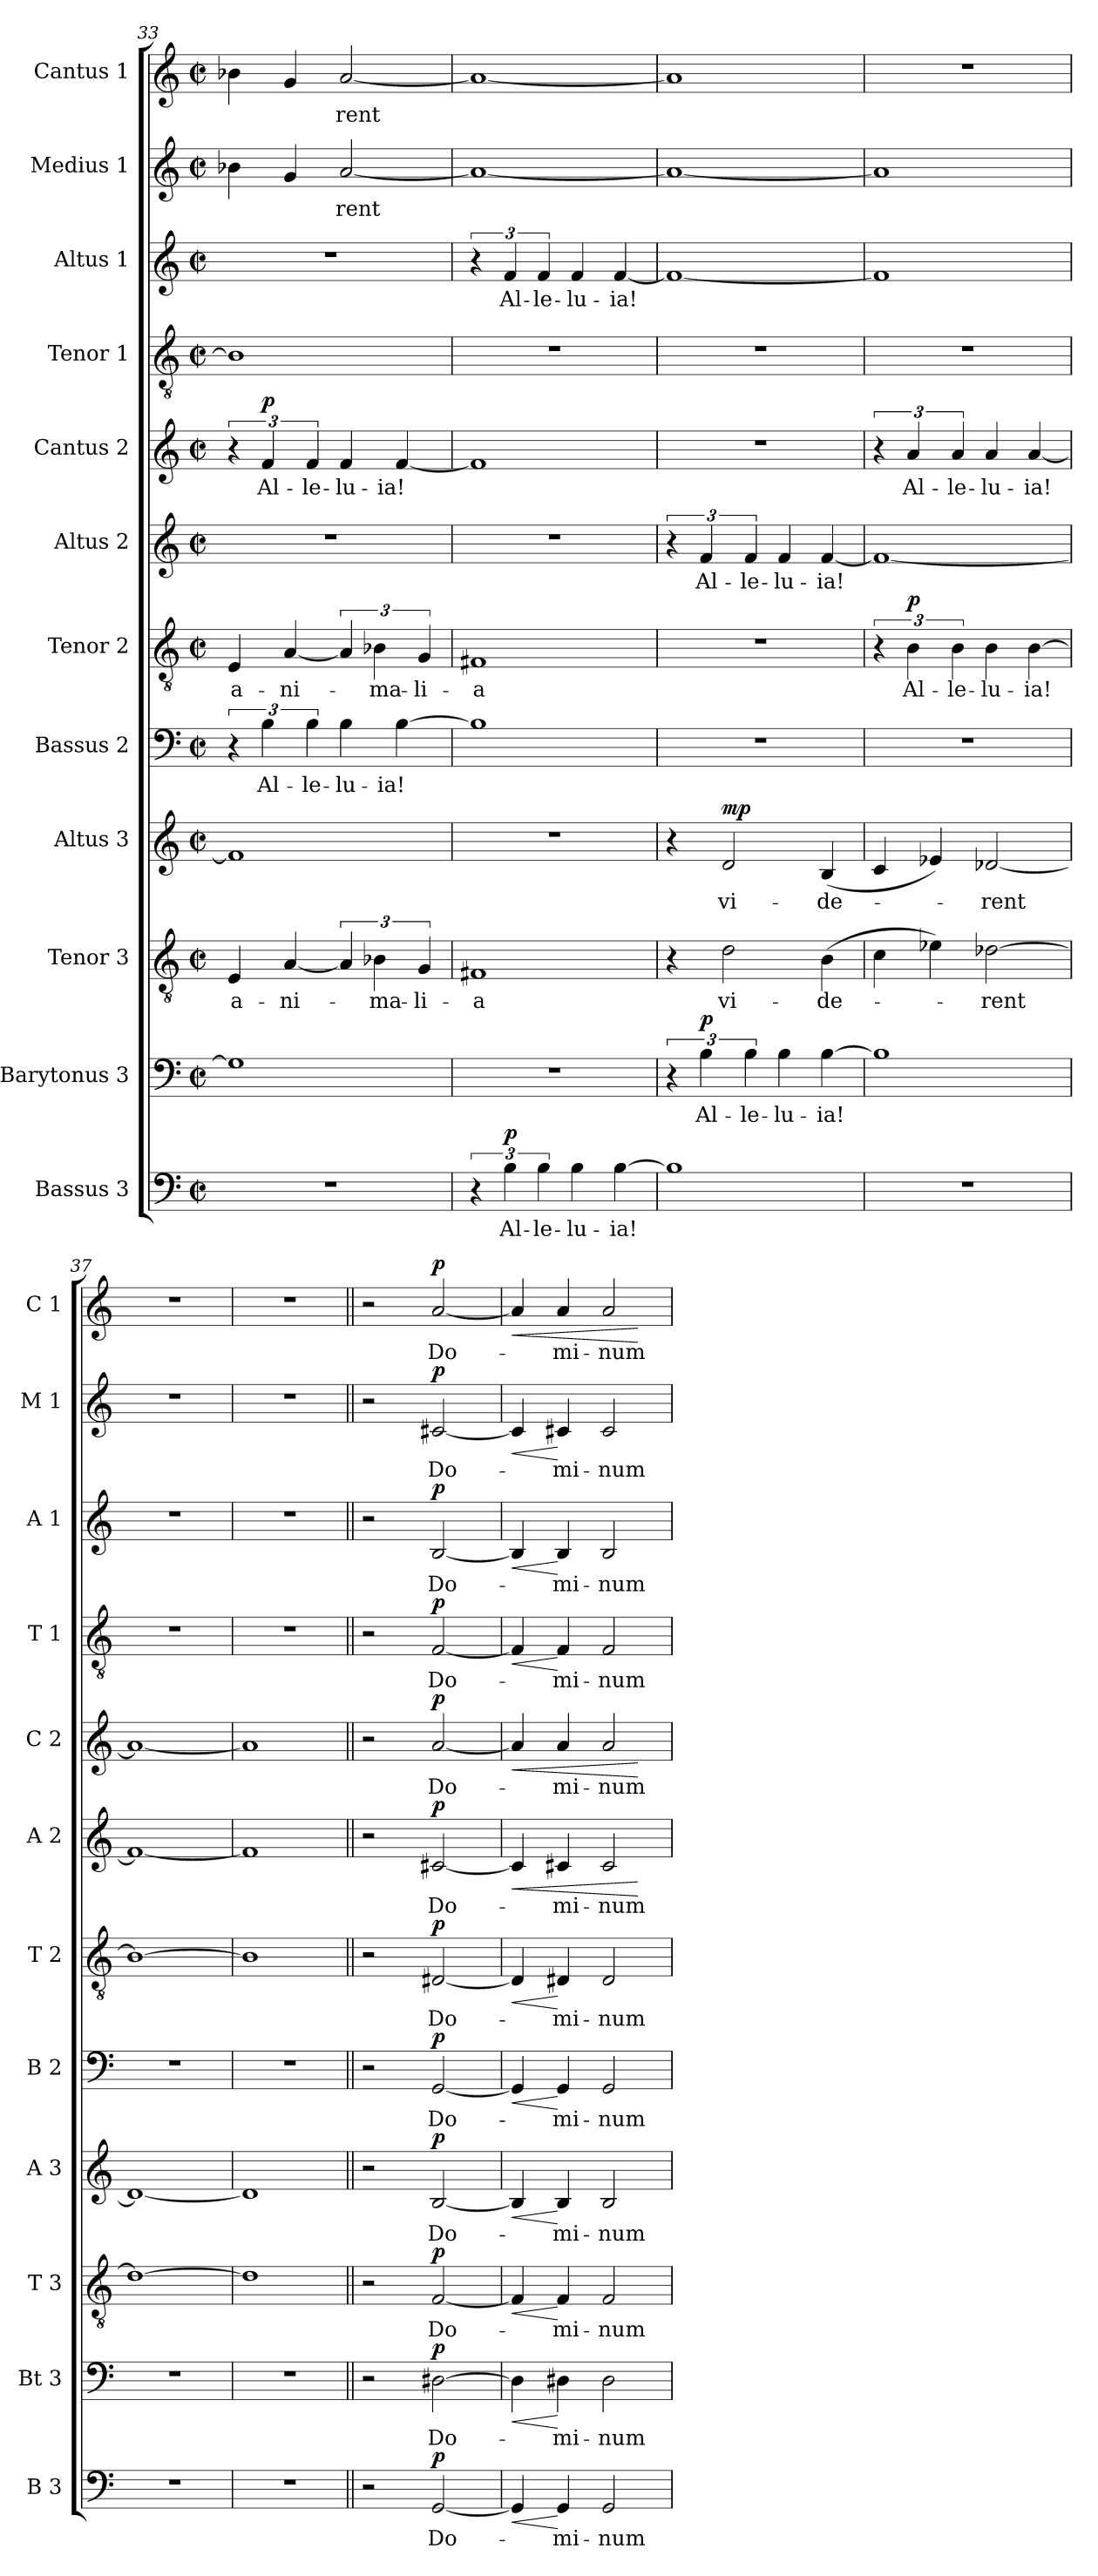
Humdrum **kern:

**kern	**text	**dynam	**kern	**text	**dynam	**kern	**text	**dynam	**kern	**text	**dynam	**kern	**text	**dynam	**kern	**text	**dynam	**kern	**text	**dynam	**kern	**text	**dynam	**kern	**text	**dynam	**kern	**text	**dynam	**kern	**text	**dynam	**kern	**text	**dynam
*part12	*part12	*part12	*part11	*part11	*part11	*part10	*part10	*part10	*part9	*part9	*part9	*part8	*part8	*part8	*part7	*part7	*part7	*part6	*part6	*part6	*part5	*part5	*part5	*part4	*part4	*part4	*part3	*part3	*part3	*part2	*part2	*part2	*part1	*part1	*part1
*staff12	*staff12	*staff12	*staff11	*staff11	*staff11	*staff10	*staff10	*staff10	*staff9	*staff9	*staff9	*staff8	*staff8	*staff8	*staff7	*staff7	*staff7	*staff6	*staff6	*staff6	*staff5	*staff5	*staff5	*staff4	*staff4	*staff4	*staff3	*staff3	*staff3	*staff2	*staff2	*staff2	*staff1	*staff1	*staff1
*I"Bassus 3	*	*	*I"Barytonus 3	*	*	*I"Tenor 3	*	*	*I"Altus 3	*	*	*I"Bassus 2	*	*	*I"Tenor 2	*	*	*I"Altus 2	*	*	*I"Cantus 2	*	*	*I"Tenor 1	*	*	*I"Altus 1	*	*	*I"Medius 1	*	*	*I"Cantus 1	*	*
*I'B 3	*	*	*I'Bt 3	*	*	*I'T 3	*	*	*I'A 3	*	*	*I'B 2	*	*	*I'T 2	*	*	*I'A 2	*	*	*I'C 2	*	*	*I'T 1	*	*	*I'A 1	*	*	*I'M 1	*	*	*I'C 1	*	*
*clefF4	*	*	*clefF4	*	*	*clefGv2	*	*	*clefG2	*	*	*clefF4	*	*	*clefGv2	*	*	*clefG2	*	*	*clefG2	*	*	*clefGv2	*	*	*clefG2	*	*	*clefG2	*	*	*clefG2	*	*
*k[]	*	*	*k[]	*	*	*k[]	*	*	*k[]	*	*	*k[]	*	*	*k[]	*	*	*k[]	*	*	*k[]	*	*	*k[]	*	*	*k[]	*	*	*k[]	*	*	*k[]	*	*
*C:	*	*	*C:	*	*	*C:	*	*	*C:	*	*	*C:	*	*	*C:	*	*	*C:	*	*	*C:	*	*	*C:	*	*	*C:	*	*	*C:	*	*	*C:	*	*
*M2/2	*	*	*M2/2	*	*	*M2/2	*	*	*M2/2	*	*	*M2/2	*	*	*M2/2	*	*	*M2/2	*	*	*M2/2	*	*	*M2/2	*	*	*M2/2	*	*	*M2/2	*	*	*M2/2	*	*
*met(c|)	*	*	*met(c|)	*	*	*met(c|)	*	*	*met(c|)	*	*	*met(c|)	*	*	*met(c|)	*	*	*met(c|)	*	*	*met(c|)	*	*	*met(c|)	*	*	*met(c|)	*	*	*met(c|)	*	*	*met(c|)	*	*
=33	=33	=33	=33	=33	=33	=33	=33	=33	=33	=33	=33	=33	=33	=33	=33	=33	=33	=33	=33	=33	=33	=33	=33	=33	=33	=33	=33	=33	=33	=33	=33	=33	=33	=33	=33
!	!	!	!	!	!	!	!LO:LY:b	!	!	!	!	!	!	!	!	!LO:LY:b	!	!	!	!	!	!	!	!	!	!	!	!	!	!	!	!	!	!	!
1r	.	.	1G]	.	.	4E/	a-	.	1f]	.	.	6r	.	.	4E/	a-	.	1r	.	.	6r	.	.	1B]	.	.	1r	.	.	4b-X\	.	.	4b-X\	.	.
!	!	!	!	!	!	!	!	!	!	!	!	!	!LO:LY:b	!	!	!	!	!	!	!	!	!LO:LY:b	!LO:DY:a	!	!	!	!	!	!	!	!	!	!	!	!
.	.	.	.	.	.	.	.	.	.	.	.	6B\	Al-	.	.	.	.	.	.	.	6f/	Al-	p	.	.	.	.	.	.	.	.	.	.	.	.
!	!	!	!	!	!	!	!LO:LY:b	!	!	!	!	!	!	!	!	!LO:LY:b	!	!	!	!	!	!	!	!	!	!	!	!	!	!	!	!	!	!	!
.	.	.	.	.	.	[4A/	-ni-	.	.	.	.	.	.	.	[4A/	-ni-	.	.	.	.	.	.	.	.	.	.	.	.	.	4g/	.	.	4g/	.	.
!	!	!	!	!	!	!	!	!	!	!	!	!	!LO:LY:b	!	!	!	!	!	!	!	!	!LO:LY:b	!	!	!	!	!	!	!	!	!	!	!	!	!
.	.	.	.	.	.	.	.	.	.	.	.	6B\	-le-	.	.	.	.	.	.	.	6f/	-le-	.	.	.	.	.	.	.	.	.	.	.	.	.
!	!	!	!	!	!	!	!	!	!	!	!	!	!LO:LY:b	!	!	!	!	!	!	!	!	!LO:LY:b	!	!	!	!	!	!	!	!	!LO:LY:b	!	!	!LO:LY:b	!
.	.	.	.	.	.	6A/]	.	.	.	.	.	4B\	-lu-	.	6A/]	.	.	.	.	.	4f/	-lu-	.	.	.	.	.	.	.	[2a/	-rent	.	[2a/	-rent	.
!	!	!	!	!	!	!	!LO:LY:b	!	!	!	!	!	!	!	!	!LO:LY:b	!	!	!	!	!	!	!	!	!	!	!	!	!	!	!	!	!	!	!
.	.	.	.	.	.	6B-X\	-ma-	.	.	.	.	.	.	.	6B-X\	-ma-	.	.	.	.	.	.	.	.	.	.	.	.	.	.	.	.	.	.	.
!	!	!	!	!	!	!	!	!	!	!	!	!	!LO:LY:b	!	!	!	!	!	!	!	!	!LO:LY:b	!	!	!	!	!	!	!	!	!	!	!	!	!
.	.	.	.	.	.	.	.	.	.	.	.	[4B\	-ia!	.	.	.	.	.	.	.	[4f/	-ia!	.	.	.	.	.	.	.	.	.	.	.	.	.
!	!	!	!	!	!	!	!LO:LY:b	!	!	!	!	!	!	!	!	!LO:LY:b	!	!	!	!	!	!	!	!	!	!	!	!	!	!	!	!	!	!	!
.	.	.	.	.	.	6G/	-li-	.	.	.	.	.	.	.	6G/	-li-	.	.	.	.	.	.	.	.	.	.	.	.	.	.	.	.	.	.	.
=34	=34	=34	=34	=34	=34	=34	=34	=34	=34	=34	=34	=34	=34	=34	=34	=34	=34	=34	=34	=34	=34	=34	=34	=34	=34	=34	=34	=34	=34	=34	=34	=34	=34	=34	=34
!	!	!	!	!	!	!	!LO:LY:b	!	!	!	!	!	!	!	!	!LO:LY:b	!	!	!	!	!	!	!	!	!	!	!	!	!	!	!	!	!	!	!
6r	.	.	1r	.	.	1F#X	-a	.	1r	.	.	1B]	.	.	1F#X	-a	.	1r	.	.	1f]	.	.	1r	.	.	6r	.	.	1a_	.	.	1a_	.	.
!	!LO:LY:b	!LO:DY:a	!	!	!	!	!	!	!	!	!	!	!	!	!	!	!	!	!	!	!	!	!	!	!	!	!	!LO:LY:b	!	!	!	!	!	!	!
6B\	Al-	p	.	.	.	.	.	.	.	.	.	.	.	.	.	.	.	.	.	.	.	.	.	.	.	.	6f/	Al-	.	.	.	.	.	.	.
!	!LO:LY:b	!	!	!	!	!	!	!	!	!	!	!	!	!	!	!	!	!	!	!	!	!	!	!	!	!	!	!LO:LY:b	!	!	!	!	!	!	!
6B\	-le-	.	.	.	.	.	.	.	.	.	.	.	.	.	.	.	.	.	.	.	.	.	.	.	.	.	6f/	-le-	.	.	.	.	.	.	.
!	!LO:LY:b	!	!	!	!	!	!	!	!	!	!	!	!	!	!	!	!	!	!	!	!	!	!	!	!	!	!	!LO:LY:b	!	!	!	!	!	!	!
4B\	-lu-	.	.	.	.	.	.	.	.	.	.	.	.	.	.	.	.	.	.	.	.	.	.	.	.	.	4f/	-lu-	.	.	.	.	.	.	.
!	!LO:LY:b	!	!	!	!	!	!	!	!	!	!	!	!	!	!	!	!	!	!	!	!	!	!	!	!	!	!	!LO:LY:b	!	!	!	!	!	!	!
[4B\	-ia!	.	.	.	.	.	.	.	.	.	.	.	.	.	.	.	.	.	.	.	.	.	.	.	.	.	[4f/	-ia!	.	.	.	.	.	.	.
=35	=35	=35	=35	=35	=35	=35	=35	=35	=35	=35	=35	=35	=35	=35	=35	=35	=35	=35	=35	=35	=35	=35	=35	=35	=35	=35	=35	=35	=35	=35	=35	=35	=35	=35	=35
1B]	.	.	6r	.	.	4r	.	.	4r	.	.	1r	.	.	1r	.	.	6r	.	.	1r	.	.	1r	.	.	1f_	.	.	1a_	.	.	1a]	.	.
!	!	!	!	!LO:LY:b	!LO:DY:a	!	!	!	!	!	!	!	!	!	!	!	!	!	!LO:LY:b	!	!	!	!	!	!	!	!	!	!	!	!	!	!	!	!
.	.	.	6B\	Al-	p	.	.	.	.	.	.	.	.	.	.	.	.	6f/	Al-	.	.	.	.	.	.	.	.	.	.	.	.	.	.	.	.
!	!	!	!	!	!	!	!LO:LY:b	!	!	!LO:LY:b	!LO:DY:a	!	!	!	!	!	!	!	!	!	!	!	!	!	!	!	!	!	!	!	!	!	!	!	!
.	.	.	.	.	.	2d\	vi-	.	2d/	vi-	mp	.	.	.	.	.	.	.	.	.	.	.	.	.	.	.	.	.	.	.	.	.	.	.	.
!	!	!	!	!LO:LY:b	!	!	!	!	!	!	!	!	!	!	!	!	!	!	!LO:LY:b	!	!	!	!	!	!	!	!	!	!	!	!	!	!	!	!
.	.	.	6B\	-le-	.	.	.	.	.	.	.	.	.	.	.	.	.	6f/	-le-	.	.	.	.	.	.	.	.	.	.	.	.	.	.	.	.
!	!	!	!	!LO:LY:b	!	!	!	!	!	!	!	!	!	!	!	!	!	!	!LO:LY:b	!	!	!	!	!	!	!	!	!	!	!	!	!	!	!	!
.	.	.	4B\	-lu-	.	.	.	.	.	.	.	.	.	.	.	.	.	4f/	-lu-	.	.	.	.	.	.	.	.	.	.	.	.	.	.	.	.
!	!	!	!	!LO:LY:b	!	!	!LO:LY:b	!	!	!LO:LY:b	!	!	!	!	!	!	!	!	!LO:LY:b	!	!	!	!	!	!	!	!	!	!	!	!	!	!	!	!
.	.	.	[4B\	-ia!	.	(>4B\	-de-	.	(<4B/	-de-	.	.	.	.	.	.	.	[4f/	-ia!	.	.	.	.	.	.	.	.	.	.	.	.	.	.	.	.
=36	=36	=36	=36	=36	=36	=36	=36	=36	=36	=36	=36	=36	=36	=36	=36	=36	=36	=36	=36	=36	=36	=36	=36	=36	=36	=36	=36	=36	=36	=36	=36	=36	=36	=36	=36
1r	.	.	1B]	.	.	4c\	.	.	4c/	.	.	1r	.	.	6r	.	.	1f_	.	.	6r	.	.	1r	.	.	1f]	.	.	1a]	.	.	1r	.	.
!	!	!	!	!	!	!	!	!	!	!	!	!	!	!	!	!LO:LY:b	!LO:DY:a	!	!	!	!	!LO:LY:b	!	!	!	!	!	!	!	!	!	!	!	!	!
.	.	.	.	.	.	.	.	.	.	.	.	.	.	.	6B\	Al-	p	.	.	.	6a/	Al-	.	.	.	.	.	.	.	.	.	.	.	.	.
.	.	.	.	.	.	4e-X\)	.	.	4e-X/)	.	.	.	.	.	.	.	.	.	.	.	.	.	.	.	.	.	.	.	.	.	.	.	.	.	.
!	!	!	!	!	!	!	!	!	!	!	!	!	!	!	!	!LO:LY:b	!	!	!	!	!	!LO:LY:b	!	!	!	!	!	!	!	!	!	!	!	!	!
.	.	.	.	.	.	.	.	.	.	.	.	.	.	.	6B\	-le-	.	.	.	.	6a/	-le-	.	.	.	.	.	.	.	.	.	.	.	.	.
!	!	!	!	!	!	!	!LO:LY:b	!	!	!LO:LY:b	!	!	!	!	!	!LO:LY:b	!	!	!	!	!	!LO:LY:b	!	!	!	!	!	!	!	!	!	!	!	!	!
.	.	.	.	.	.	[2d-X\	-rent	.	[2d-X/	-rent	.	.	.	.	4B\	-lu-	.	.	.	.	4a/	-lu-	.	.	.	.	.	.	.	.	.	.	.	.	.
!	!	!	!	!	!	!	!	!	!	!	!	!	!	!	!	!LO:LY:b	!	!	!	!	!	!LO:LY:b	!	!	!	!	!	!	!	!	!	!	!	!	!
.	.	.	.	.	.	.	.	.	.	.	.	.	.	.	[4B\	-ia!	.	.	.	.	[4a/	-ia!	.	.	.	.	.	.	.	.	.	.	.	.	.
!!LO:PB:g=z
=37	=37	=37	=37	=37	=37	=37	=37	=37	=37	=37	=37	=37	=37	=37	=37	=37	=37	=37	=37	=37	=37	=37	=37	=37	=37	=37	=37	=37	=37	=37	=37	=37	=37	=37	=37
1r	.	.	1r	.	.	1d-_	.	.	1d-_	.	.	1r	.	.	1B_	.	.	1f_	.	.	1a_	.	.	1r	.	.	1r	.	.	1r	.	.	1r	.	.
=38	=38	=38	=38	=38	=38	=38	=38	=38	=38	=38	=38	=38	=38	=38	=38	=38	=38	=38	=38	=38	=38	=38	=38	=38	=38	=38	=38	=38	=38	=38	=38	=38	=38	=38	=38
1r	.	.	1r	.	.	1d-]	.	.	1d-]	.	.	1r	.	.	1B]	.	.	1f]	.	.	1a]	.	.	1r	.	.	1r	.	.	1r	.	.	1r	.	.
=39||	=39||	=39||	=39||	=39||	=39||	=39||	=39||	=39||	=39||	=39||	=39||	=39||	=39||	=39||	=39||	=39||	=39||	=39||	=39||	=39||	=39||	=39||	=39||	=39||	=39||	=39||	=39||	=39||	=39||	=39||	=39||	=39||	=39||	=39||	=39||
!!LO:REH:place=s1:a:B:fs=9.3:t=C
2r	.	.	2r	.	.	2r	.	.	2r	.	.	2r	.	.	2r	.	.	2r	.	.	2r	.	.	2r	.	.	2r	.	.	2r	.	.	2r	.	.
!	!LO:LY:b	!LO:DY:a	!	!LO:LY:b	!LO:DY:a	!	!LO:LY:b	!LO:DY:a	!	!LO:LY:b	!LO:DY:a	!	!LO:LY:b	!LO:DY:a	!	!LO:LY:b	!LO:DY:a	!	!LO:LY:b	!LO:DY:a	!	!LO:LY:b	!LO:DY:a	!	!LO:LY:b	!LO:DY:a	!	!LO:LY:b	!LO:DY:a	!	!LO:LY:b	!LO:DY:a	!	!LO:LY:b	!LO:DY:a
[2GG/	Do-	p	[2D#X\	Do-	p	[2F/	Do-	p	[2B/	Do-	p	[2GG/	Do-	p	[2D#X/	Do-	p	[2c#X/	Do-	p	[2a/	Do-	p	[2F/	Do-	p	[2B/	Do-	p	[2c#X/	Do-	p	[2a/	Do-	p
=40	=40	=40	=40	=40	=40	=40	=40	=40	=40	=40	=40	=40	=40	=40	=40	=40	=40	=40	=40	=40	=40	=40	=40	=40	=40	=40	=40	=40	=40	=40	=40	=40	=40	=40	=40
!	!	!LO:HP:b	!	!	!LO:HP:b	!	!	!LO:HP:b	!	!	!LO:HP:b	!	!	!LO:HP:b	!	!	!LO:HP:b	!	!	!LO:HP:b	!	!	!LO:HP:b	!	!	!LO:HP:b	!	!	!LO:HP:b	!	!	!LO:HP:b	!	!	!LO:HP:b
4GG/]	.	<	4D#\]	.	<	4F/]	.	<	4B/]	.	<	4GG/]	.	<	4D#/]	.	<	4c#/]	.	<	4a/]	.	<	4F/]	.	<	4B/]	.	<	4c#/]	.	<	4a/]	.	<
!	!LO:LY:b	!	!	!LO:LY:b	!	!	!LO:LY:b	!	!	!LO:LY:b	!	!	!LO:LY:b	!	!	!LO:LY:b	!	!	!LO:LY:b	!	!	!LO:LY:b	!	!	!LO:LY:b	!	!	!LO:LY:b	!	!	!LO:LY:b	!	!	!LO:LY:b	!
4GG/	-mi-	[	4D#X\	-mi-	[	4F/	-mi-	[	4B/	-mi-	[	4GG/	-mi-	[	4D#X/	-mi-	[	4c#X/	-mi-	.	4a/	-mi-	.	4F/	-mi-	[	4B/	-mi-	[	4c#X/	-mi-	[	4a/	-mi-	.
!	!LO:LY:b	!	!	!LO:LY:b	!	!	!LO:LY:b	!	!	!LO:LY:b	!	!	!LO:LY:b	!	!	!LO:LY:b	!	!	!LO:LY:b	!	!	!LO:LY:b	!	!	!LO:LY:b	!	!	!LO:LY:b	!	!	!LO:LY:b	!	!	!LO:LY:b	!
2GG/	-num	.	2D#\	-num	.	2F/	-num	.	2B/	-num	.	2GG/	-num	.	2D#/	-num	.	2c#/	-num	.	2a/	-num	.	2F/	-num	.	2B/	-num	.	2c#/	-num	.	2a/	-num	.
.	.	.	.	.	.	.	.	.	.	.	.	.	.	.	.	.	.	.	.	[	.	.	[	.	.	.	.	.	.	.	.	.	.	.	[
=	=	=	=	=	=	=	=	=	=	=	=	=	=	=	=	=	=	=	=	=	=	=	=	=	=	=	=	=	=	=	=	=	=	=	=
*-	*-	*-	*-	*-	*-	*-	*-	*-	*-	*-	*-	*-	*-	*-	*-	*-	*-	*-	*-	*-	*-	*-	*-	*-	*-	*-	*-	*-	*-	*-	*-	*-	*-	*-	*-
